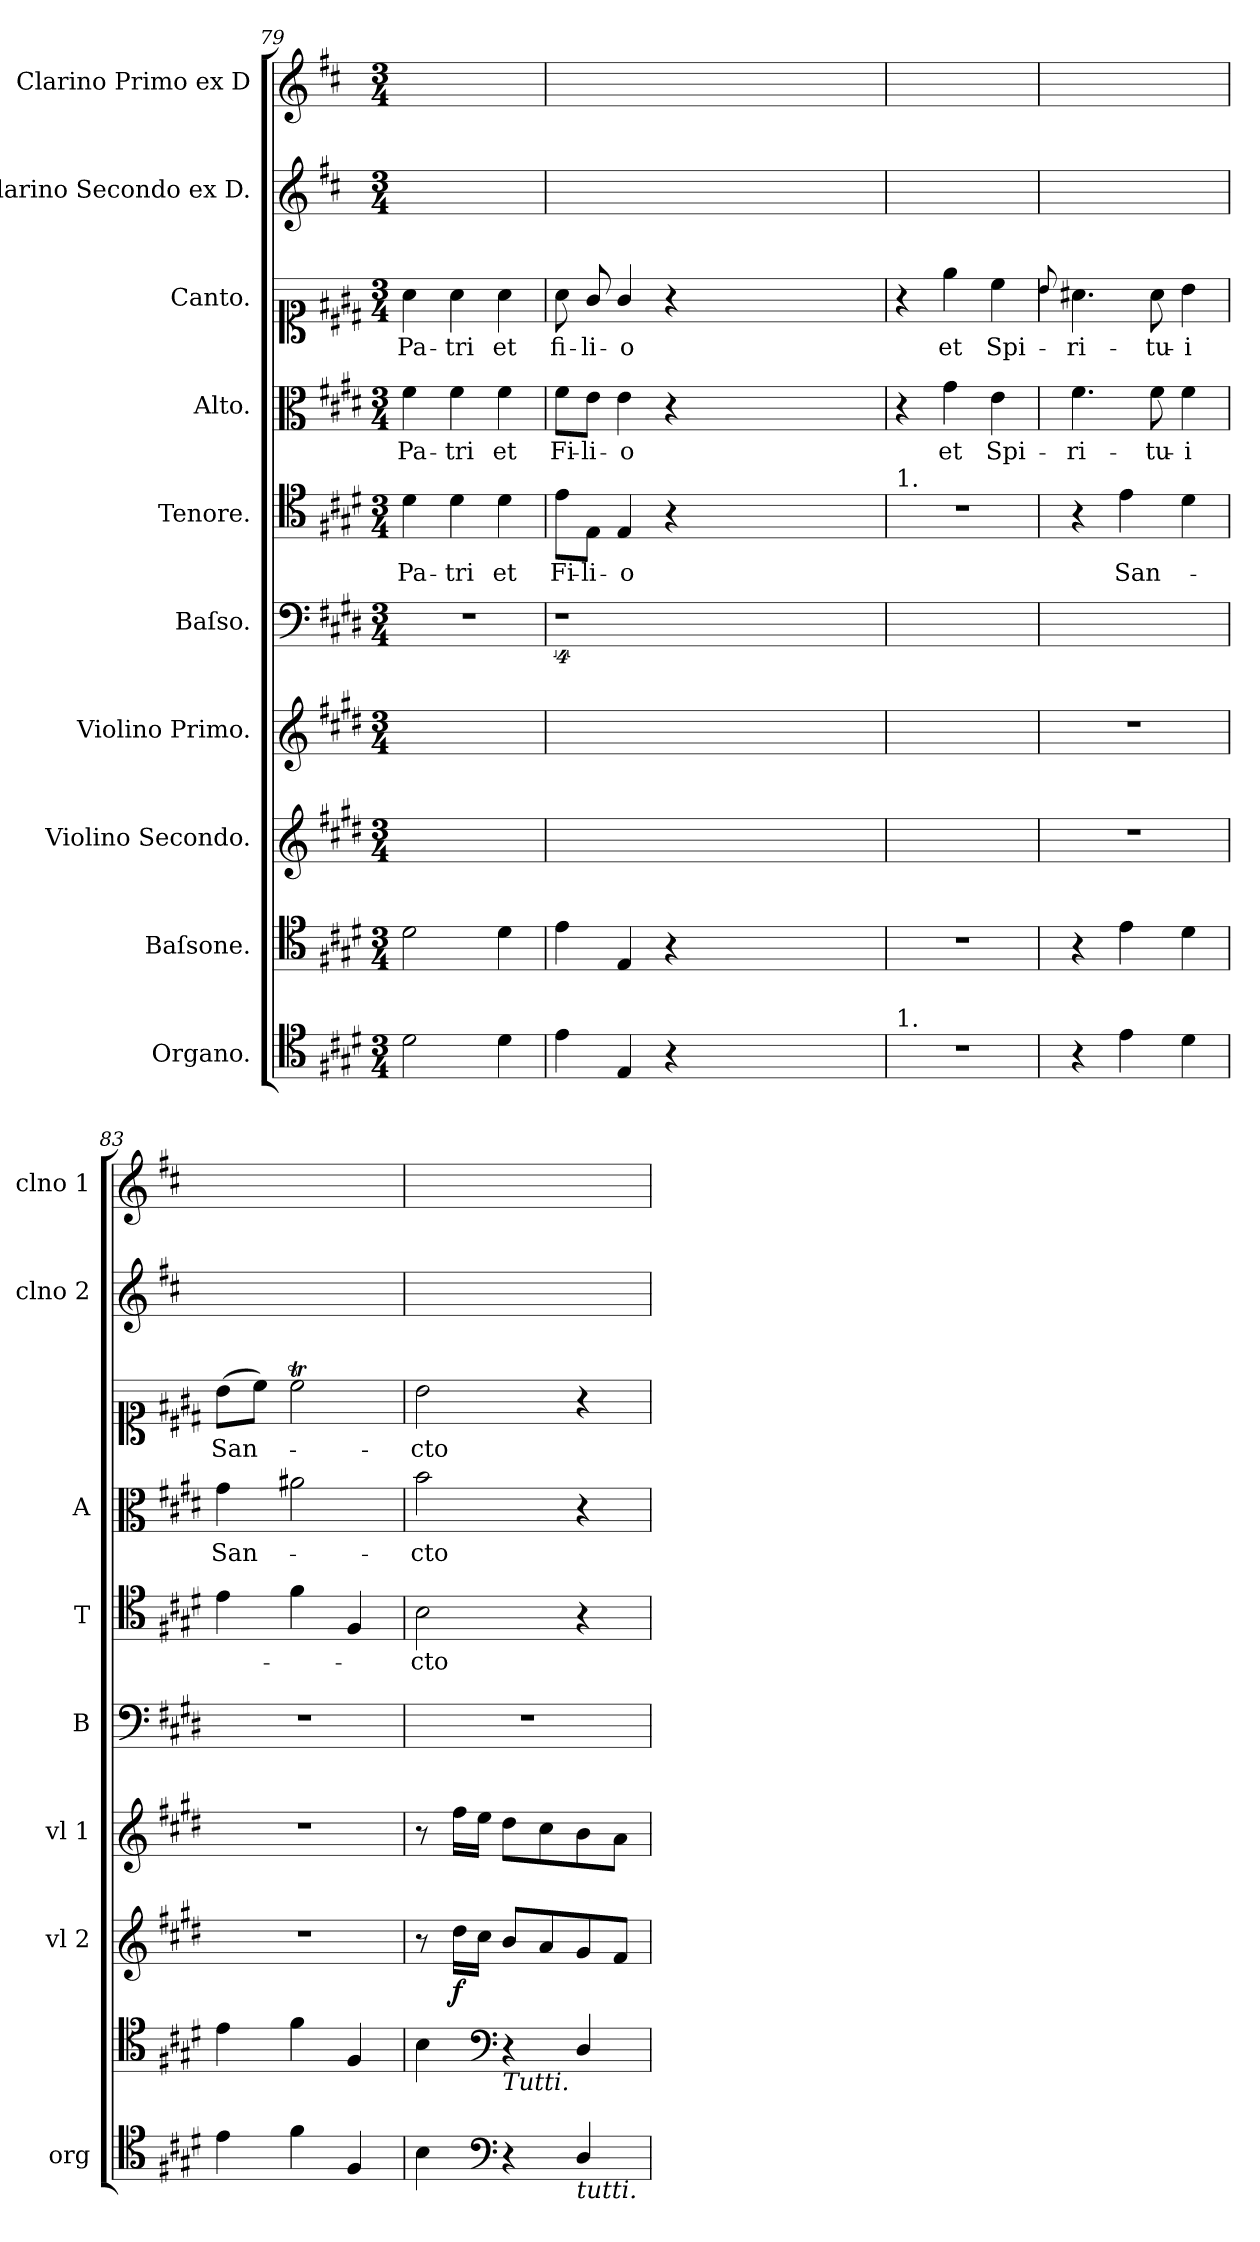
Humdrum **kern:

**kern	**kern	**kern	**dynam	**kern	**kern	**kern	**text	**kern	**text	**kern	**text	**kern	**kern
*part10	*part9	*part8	*part8	*part7	*part6	*part5	*part5	*part4	*part4	*part3	*part3	*part2	*part1
*staff10	*staff9	*staff8	*staff8	*staff7	*staff6	*staff5	*staff5	*staff4	*staff4	*staff3	*staff3	*staff2	*staff1
*I"Organo.	*I"Baſsone.	*I"Violino Secondo.	*	*I"Violino Primo.	*I"Baſso.	*I"Tenore.	*	*I"Alto.	*	*I"Canto.	*	*I"Clarino Secondo ex D.	*I"Clarino Primo ex D
*I'org	*	*I'vl 2	*	*I'vl 1	*I'B	*I'T	*	*I'A	*	*	*	*I'clno 2	*I'clno 1
*clefC4	*clefC4	*clefG2	*	*clefG2	*clefF4	*clefC4	*	*clefC3	*	*clefC1	*	*clefG2	*clefG2
*	*	*	*	*	*	*	*	*	*	*	*	*ITrd-1c-2	*ITrd-1c-2
*k[f#c#g#d#]	*k[f#c#g#d#]	*k[f#c#g#d#]	*	*k[f#c#g#d#]	*k[f#c#g#d#]	*k[f#c#g#d#]	*	*k[f#c#g#d#]	*	*k[f#c#g#d#]	*	*k[f#c#g#d#]	*k[f#c#g#d#]
*E:	*E:	*E:	*	*E:	*E:	*E:	*	*E:	*	*E:	*	*E:	*E:
*M3/4	*M3/4	*M3/4	*	*M3/4	*M3/4	*M3/4	*	*M3/4	*	*M3/4	*	*M3/4	*M3/4
=79	=79	=79	=79	=79	=79	=79	=79	=79	=79	=79	=79	=79	=79
!	!	!	!	!	!	!	!LO:LY:i	!	!LO:LY:i	!	!LO:LY:i	!	!
2d#\	2d#\	2.ryy	.	2.ryy	2.r	4d#\	Pa-	4f#\	Pa-	4a\	Pa-	2.ryy	2.ryy
!	!	!	!	!	!	!	!LO:LY:i	!	!LO:LY:i	!	!LO:LY:i	!	!
.	.	.	.	.	.	4d#\	-tri	4f#\	-tri	4a\	-tri	.	.
4d#\	4d#\	.	.	.	.	4d#\	et	4f#\	et	4a\	et	.	.
=80	=80	=80	=80	=80	=80	=80	=80	=80	=80	=80	=80	=80	=80
4e\	4e\	0ryy	.	0ryy	4%9r	8e\L	Fi-	8f#\L	Fi-	8a\	fi-	2.ryy	2.ryy
.	.	.	.	.	.	8E\J	-li-	8e\J	-li-	8g#/	-li-	.	.
4E/	4E/	.	.	.	.	4E/	-o	4e\	-o	4g#/	-o	.	.
4r	4r	.	.	.	.	4r	.	4r	.	4r	.	.	.
1.ryy	1.ryy	.	.	.	.	1.ryy	.	1.ryy	.	1.ryy	.	1.ryy	1.ryy
.	.	4ryy	.	4ryy	.	.	.	.	.	.	.	.	.
=81	=81	=81	=81	=81	=81	=81	=81	=81	=81	=81	=81	=81	=81
!	!	!	!	!	!	!LO:TX:a:t=1.	!	!	!	!	!	!	!
!LO:TX:a:t=1.	!	!	!	!	!	!	!	!	!	!	!	!	!
2.r	2.r	2.ryy	.	2.ryy	2.ryy	2.r	.	4r	.	4r	.	2.ryy	2.ryy
.	.	.	.	.	.	.	.	4g#\	et	4ee\	et	.	.
.	.	.	.	.	.	.	.	4e\	Spi-	4cc#\	Spi-	.	.
=82	=82	=82	=82	=82	=82	=82	=82	=82	=82	=82	=82	=82	=82
.	.	.	.	.	.	.	.	.	.	8qqb/	.	.	.
4r	4r	2.r	.	2.r	2.ryy	4r	.	4.f#\	-ri-	4.a#X\	-ri-	2.ryy	2.ryy
4e\	4e\	.	.	.	.	4e\	San-	.	.	.	.	.	.
.	.	.	.	.	.	.	.	8f#\	-tu-	8a#\	-tu-	.	.
4d#\	4d#\	.	.	.	.	4d#\	.	4f#\	-i	4b\	-i	.	.
=83	=83	=83	=83	=83	=83	=83	=83	=83	=83	=83	=83	=83	=83
4e\	4e\	2.r	.	2.r	2.r	4e\	.	4g#\	San-	(8b\L	San-	2.ryy	2.ryy
.	.	.	.	.	.	.	.	.	.	8cc#\J)	.	.	.
4f#\	4f#\	.	.	.	.	4f#\	.	2a#X\	.	2cc#T\	.	.	.
4F#/	4F#/	.	.	.	.	4F#/	.	.	.	.	.	.	.
=84	=84	=84	=84	=84	=84	=84	=84	=84	=84	=84	=84	=84	=84
4B\	4B\	8r	.	8r	2.r	2B\	-cto	2b\	-cto	2b\	-cto	2.ryy	2.ryy
.	.	16dd#\LL	f	16ff#\LL	.	.	.	.	.	.	.	.	.
.	.	16cc#\JJ	.	16ee\JJ	.	.	.	.	.	.	.	.	.
*clefF4	*clefF4	*	*	*	*	*	*	*	*	*	*	*	*
!	!LO:TX:b:i:t=Tutti.	!	!	!	!	!	!	!	!	!	!	!	!
4r	4r	8b/L	.	8dd#\L	.	.	.	.	.	.	.	.	.
.	.	8a/	.	8cc#\	.	.	.	.	.	.	.	.	.
!LO:TX:b:i:t=tutti.	!	!	!	!	!	!	!	!	!	!	!	!	!
4D#/	4D#/	8g#/	.	8b\	.	4r	.	4r	.	4r	.	.	.
.	.	8f#/J	.	8a\J	.	.	.	.	.	.	.	.	.
=	=	=	=	=	=	=	=	=	=	=	=	=	=
*-	*-	*-	*-	*-	*-	*-	*-	*-	*-	*-	*-	*-	*-
